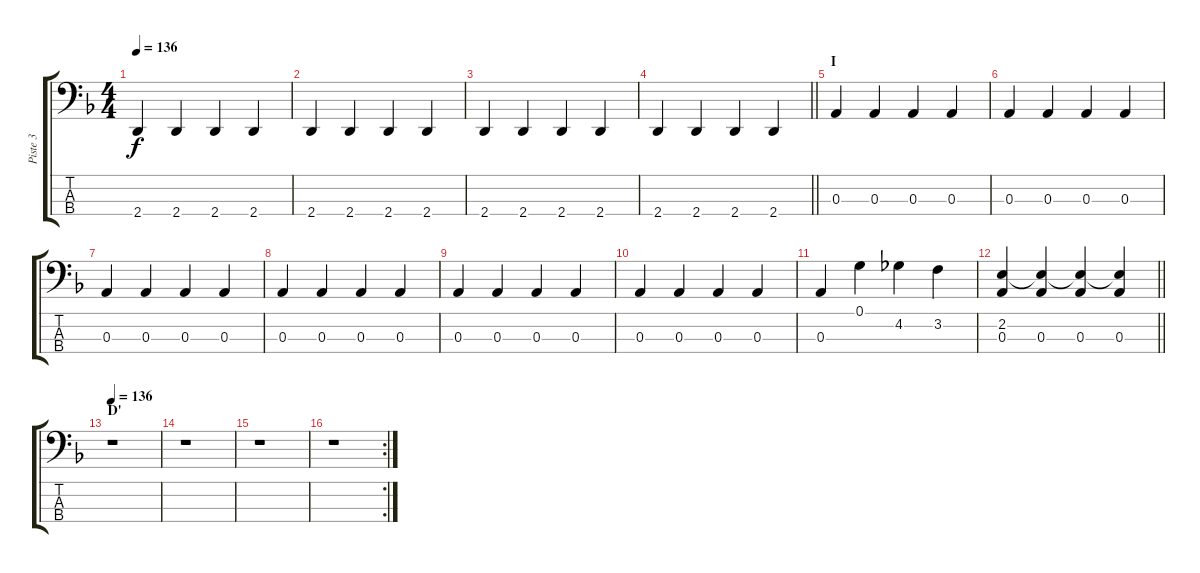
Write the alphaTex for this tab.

\track ("Piste 3" "Piste 3") {instrument electricbassfinger}
\staff {score tabs}
\tuning (G2 D2 A1 C1) {hide}
\ts (4 4)
\tempo 136
\clef f4
\ks f
2.4.4{dy f} 2.4.4 2.4.4 2.4.4 |
2.4.4 2.4.4 2.4.4 2.4.4 |
2.4.4 2.4.4 2.4.4 2.4.4 |
\barLineRight lightlight
2.4.4 2.4.4 2.4.4 2.4.4 |
\section ("" "I")
0.3.4 0.3.4 0.3.4 0.3.4 |
0.3.4 0.3.4 0.3.4 0.3.4 |
0.3.4 0.3.4 0.3.4 0.3.4 |
0.3.4 0.3.4 0.3.4 0.3.4 |
0.3.4 0.3.4 0.3.4 0.3.4 |
0.3.4 0.3.4 0.3.4 0.3.4 |
0.3.4 0.1.4 4.2.4 3.2.4 |
\barLineRight lightlight
(2.2 0.3).4 (2.2{t} 0.3).4 (2.2{t} 0.3).4 (2.2{t} 0.3).4 |
\section ("" "D'")
\tempo 136
r.1 |
r.1 |
r.1 |
\rc 2
r.1
